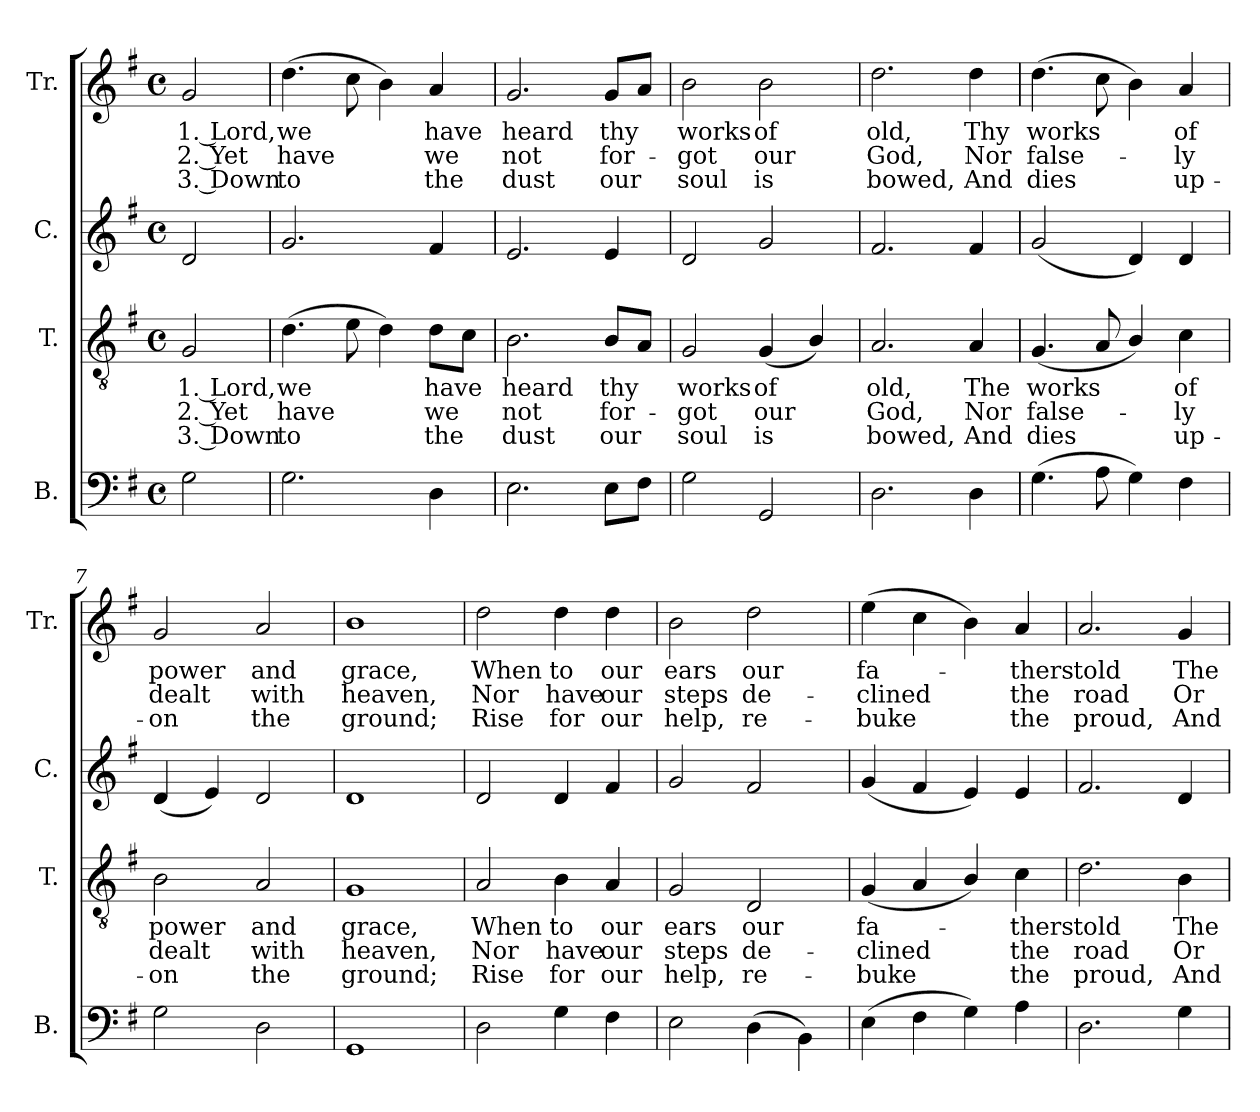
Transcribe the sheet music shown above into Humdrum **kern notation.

**kern	**kern	**text	**text	**text	**kern	**kern	**text	**text	**text
*part4	*part3	*part3	*part3	*part3	*part2	*part1	*part1	*part1	*part1
*staff4	*staff3	*staff3	*staff3	*staff3	*staff2	*staff1	*staff1	*staff1	*staff1
*I"B.	*I"T.	*	*	*	*I"C.	*I"Tr.	*	*	*
*I'B.	*I'T.	*	*	*	*I'C.	*I'Tr.	*	*	*
*clefF4	*clefGv2	*	*	*	*clefG2	*clefG2	*	*	*
*k[f#]	*k[f#]	*	*	*	*k[f#]	*k[f#]	*	*	*
*M4/4	*M4/4	*	*	*	*M4/4	*M4/4	*	*	*
*met(c)	*met(c)	*	*	*	*met(c)	*met(c)	*	*	*
*MM110	*MM110	*	*	*	*MM110	*MM110	*	*	*
=1	=1	=1	=1	=1	=1	=1	=1	=1	=1
!	!	!LO:LY:b	!LO:LY:b	!LO:LY:b	!	!	!LO:LY:b	!LO:LY:b	!LO:LY:b
2G\	2G/	1. Lord,	2. Yet	3. Down	2d/	2g/	1. Lord,	2. Yet	3. Down
=2	=2	=2	=2	=2	=2	=2	=2	=2	=2
!	!	!LO:LY:b	!LO:LY:b	!LO:LY:b	!	!	!LO:LY:b	!LO:LY:b	!LO:LY:b
2.G\	(4.d\	we	have	to	2.g/	(4.dd\	we	have	to
.	8e\	.	.	.	.	8cc\	.	.	.
.	4d\)	.	.	.	.	4b\)	.	.	.
!	!	!LO:LY:b	!LO:LY:b	!LO:LY:b	!	!	!LO:LY:b	!LO:LY:b	!LO:LY:b
4D\	8d\L	have	we	the	4f#/	4a/	have	we	the
.	8c\J	.	.	.	.	.	.	.	.
=3	=3	=3	=3	=3	=3	=3	=3	=3	=3
!	!	!LO:LY:b	!LO:LY:b	!LO:LY:b	!	!	!LO:LY:b	!LO:LY:b	!LO:LY:b
2.E\	2.B\	heard	not	dust	2.e/	2.g/	heard	not	dust
!	!	!LO:LY:b	!LO:LY:b	!LO:LY:b	!	!	!LO:LY:b	!LO:LY:b	!LO:LY:b
8E\L	8B/L	thy	for-	our	4e/	8g/L	thy	for-	our
8F#\J	8A/J	.	.	.	.	8a/J	.	.	.
=4	=4	=4	=4	=4	=4	=4	=4	=4	=4
!	!	!LO:LY:b	!LO:LY:b	!LO:LY:b	!	!	!LO:LY:b	!LO:LY:b	!LO:LY:b
2G\	2G/	works	-got	soul	2d/	2b\	works	-got	soul
!	!	!LO:LY:b	!LO:LY:b	!LO:LY:b	!	!	!LO:LY:b	!LO:LY:b	!LO:LY:b
2GG/	(4G/	of	our	is	2g/	2b\	of	our	is
.	4B/)	.	.	.	.	.	.	.	.
=5	=5	=5	=5	=5	=5	=5	=5	=5	=5
!	!	!LO:LY:b	!LO:LY:b	!LO:LY:b	!	!	!LO:LY:b	!LO:LY:b	!LO:LY:b
2.D\	2.A/	old,	God,	bowed,	2.f#/	2.dd\	old,	God,	bowed,
!	!	!LO:LY:b	!LO:LY:b	!LO:LY:b	!	!	!LO:LY:b	!LO:LY:b	!LO:LY:b
4D\	4A/	The	Nor	And	4f#/	4dd\	Thy	Nor	And
=6	=6	=6	=6	=6	=6	=6	=6	=6	=6
!	!	!LO:LY:b	!LO:LY:b	!LO:LY:b	!	!	!LO:LY:b	!LO:LY:b	!LO:LY:b
(4.G\	(4.G/	works	false-	dies	(2g/	(4.dd\	works	false-	dies
8A\	8A/	.	.	.	.	8cc\	.	.	.
4G\)	4B/)	.	.	.	4d/)	4b\)	.	.	.
!	!	!LO:LY:b	!LO:LY:b	!LO:LY:b	!	!	!LO:LY:b	!LO:LY:b	!LO:LY:b
4F#\	4c\	of	-ly	up-	4d/	4a/	of	-ly	up-
=7	=7	=7	=7	=7	=7	=7	=7	=7	=7
!	!	!LO:LY:b	!LO:LY:b	!LO:LY:b	!	!	!LO:LY:b	!LO:LY:b	!LO:LY:b
2G\	2B\	power	dealt	-on	(4d/	2g/	power	dealt	-on
.	.	.	.	.	4e/)	.	.	.	.
!	!	!LO:LY:b	!LO:LY:b	!LO:LY:b	!	!	!LO:LY:b	!LO:LY:b	!LO:LY:b
2D\	2A/	and	with	the	2d/	2a/	and	with	the
=8	=8	=8	=8	=8	=8	=8	=8	=8	=8
!	!	!LO:LY:b	!LO:LY:b	!LO:LY:b	!	!	!LO:LY:b	!LO:LY:b	!LO:LY:b
1GG	1G	grace,	heaven,	ground;	1d	1b	grace,	heaven,	ground;
=9	=9	=9	=9	=9	=9	=9	=9	=9	=9
!	!	!LO:LY:b	!LO:LY:b	!LO:LY:b	!	!	!LO:LY:b	!LO:LY:b	!LO:LY:b
2D\	2A/	When	Nor	Rise	2d/	2dd\	When	Nor	Rise
!	!	!LO:LY:b	!LO:LY:b	!LO:LY:b	!	!	!LO:LY:b	!LO:LY:b	!LO:LY:b
4G\	4B\	to	have	for	4d/	4dd\	to	have	for
!	!	!LO:LY:b	!LO:LY:b	!LO:LY:b	!	!	!LO:LY:b	!LO:LY:b	!LO:LY:b
4F#\	4A/	our	our	our	4f#/	4dd\	our	our	our
=10	=10	=10	=10	=10	=10	=10	=10	=10	=10
!	!	!LO:LY:b	!LO:LY:b	!LO:LY:b	!	!	!LO:LY:b	!LO:LY:b	!LO:LY:b
2E\	2G/	ears	steps	help,	2g/	2b\	ears	steps	help,
!	!	!LO:LY:b	!LO:LY:b	!LO:LY:b	!	!	!LO:LY:b	!LO:LY:b	!LO:LY:b
(4D\	2D/	our	de-	re-	2f#/	2dd\	our	de-	re-
4BB\)	.	.	.	.	.	.	.	.	.
=11	=11	=11	=11	=11	=11	=11	=11	=11	=11
!	!	!LO:LY:b	!LO:LY:b	!LO:LY:b	!	!	!LO:LY:b	!LO:LY:b	!LO:LY:b
(4E\	(4G/	fa-	-clined	-buke	(4g/	(4ee\	fa-	-clined	-buke
4F#\	4A/	.	.	.	4f#/	4cc\	.	.	.
4G\)	4B/)	.	.	.	4e/)	4b\)	.	.	.
!	!	!LO:LY:b	!LO:LY:b	!LO:LY:b	!	!	!LO:LY:b	!LO:LY:b	!LO:LY:b
4A\	4c\	-thers	the	the	4e/	4a/	-thers	the	the
=12	=12	=12	=12	=12	=12	=12	=12	=12	=12
!	!	!LO:LY:b	!LO:LY:b	!LO:LY:b	!	!	!LO:LY:b	!LO:LY:b	!LO:LY:b
2.D\	2.d\	told	road	proud,	2.f#/	2.a/	told	road	proud,
!	!	!LO:LY:b	!LO:LY:b	!LO:LY:b	!	!	!LO:LY:b	!LO:LY:b	!LO:LY:b
4G\	4B\	The	Or	And	4d/	4g/	The	Or	And
=	=	=	=	=	=	=	=	=	=
*-	*-	*-	*-	*-	*-	*-	*-	*-	*-
